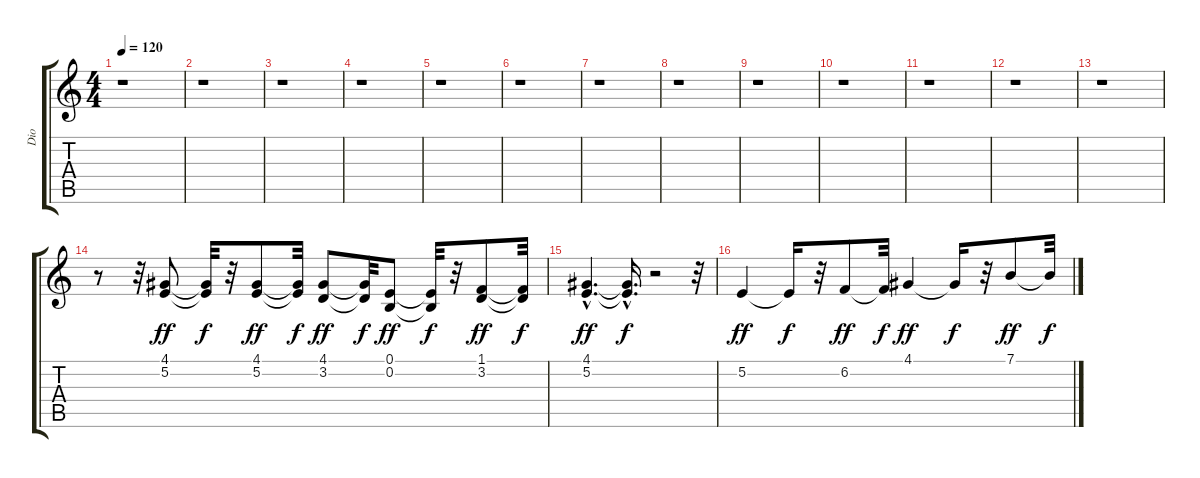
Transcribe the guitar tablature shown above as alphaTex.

\track ("Dio" "Dio") {instrument choiraahs}
\staff {score tabs}
\tuning (E4 B3 G3 D3 A2 E2) {hide}
\ts (4 4)
\tempo 120
\clef g2
\ks c
r.1{dy f} |
r.1 |
r.1 |
r.1 |
r.1 |
r.1 |
r.1 |
r.1 |
r.1 |
r.1 |
r.1 |
r.1 |
r.1 |
r.8 r.32 (4.1 5.2).8{dy ff} (4.1{t} 5.2{t}).32{dy f} r.32 (4.1 5.2).8{dy ff} (4.1{t} 5.2{t}).32{dy f} (4.1 3.2).8{dy ff} (4.1{t} 3.2{t}).32{dy f} (0.1 0.2).8{dy ff} (0.1{t} 0.2{t}).32{dy f} r.32 (1.1 3.2).8{dy ff} (1.1{t} 3.2{t}).32{dy f} |
(4.1{hac} 5.2{hac}).4{d dy ff} (4.1{hac t} 5.2{hac t}).16{d dy f} r.2 r.32 |
5.2.4{dy ff} 5.2{t}.16{dy f} r.32 6.2.8{dy ff} 6.2{t}.32{dy f} 4.1.4{dy ff} 4.1{t}.16{dy f} r.32 7.1.8{dy ff} 7.1{t}.32{dy f}
